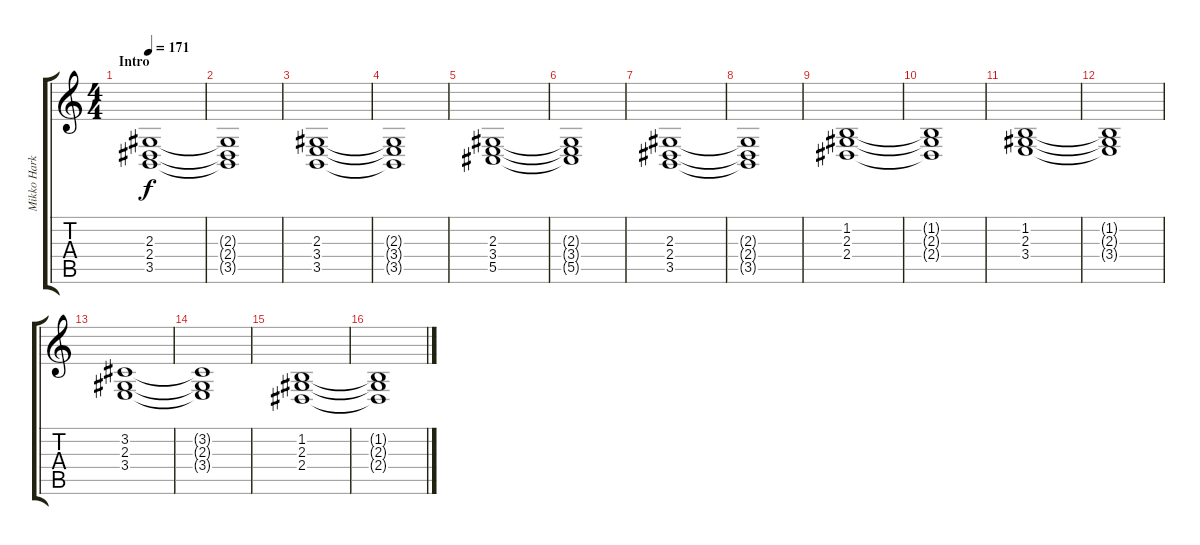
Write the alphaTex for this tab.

\track ("Mikko Harkin LH" "Mikko Hark") {instrument harpsichord}
\staff {score tabs}
\tuning (Eb4 Bb3 Gb3 Db3 Ab2 Eb2) {hide}
\ts (4 4)
\section ("" "Intro")
\tempo 171
\clef g2
\ks aminor
(2.3 2.4 3.5).1{dy f instrument harpsichord} |
(2.3{t} 2.4{t} 3.5{t}).1 |
(2.3 3.4 3.5).1 |
(2.3{t} 3.4{t} 3.5{t}).1 |
(2.3 3.4 5.5).1 |
(2.3{t} 3.4{t} 5.5{t}).1 |
(2.3 2.4 3.5).1 |
(2.3{t} 2.4{t} 3.5{t}).1 |
(1.2 2.3 2.4).1 |
(1.2{t} 2.3{t} 2.4{t}).1 |
(1.2 2.3 3.4).1 |
(1.2{t} 2.3{t} 3.4{t}).1 |
(3.2 2.3 3.4).1 |
(3.2{t} 2.3{t} 3.4{t}).1 |
(1.2 2.3 2.4).1 |
(1.2{t} 2.3{t} 2.4{t}).1
